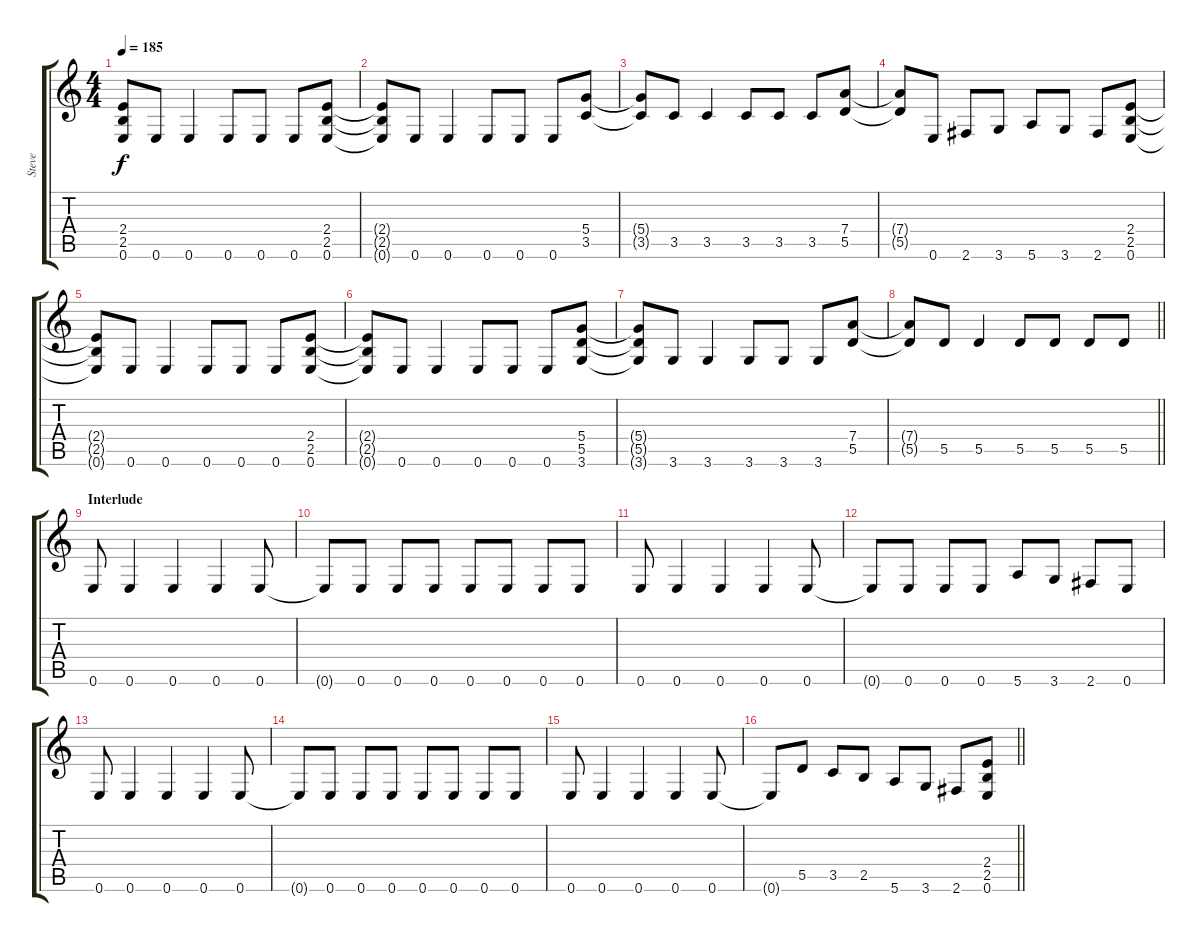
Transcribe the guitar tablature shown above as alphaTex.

\track ("Steve" "Steve") {instrument electricbassfinger}
\staff {score tabs}
\tuning (E4 B3 G3 D3 A2 E2) {hide}
\ts (4 4)
\tempo 185
\clef g2
\ks c
(2.4{t} 2.5{t} 0.6{t}).8{dy f} 0.6.8 0.6.4 0.6.8 0.6.8 0.6.8 (2.4 2.5 0.6).8 |
(2.4{t} 2.5{t} 0.6{t}).8 0.6.8 0.6.4 0.6.8 0.6.8 0.6.8 (5.4 3.5).8 |
(5.4{t} 3.5{t}).8 3.5.8 3.5.4 3.5.8 3.5.8 3.5.8 (7.4 5.5).8 |
(7.4{t} 5.5{t}).8 0.6.8 2.6.8 3.6.8 5.6.8 3.6.8 2.6.8 (2.4 2.5 0.6).8 |
(2.4{t} 2.5{t} 0.6{t}).8 0.6.8 0.6.4 0.6.8 0.6.8 0.6.8 (2.4 2.5 0.6).8 |
(2.4{t} 2.5{t} 0.6{t}).8 0.6.8 0.6.4 0.6.8 0.6.8 0.6.8 (5.4 5.5 3.6).8 |
(5.4{t} 5.5{t} 3.6{t}).8 3.6.8 3.6.4 3.6.8 3.6.8 3.6.8 (7.4 5.5).8 |
\barLineRight lightlight
(7.4{t} 5.5{t}).8 5.5.8 5.5.4 5.5.8 5.5.8 5.5.8 5.5.8 |
\section ("" "Interlude")
0.6.8 0.6.4 0.6.4 0.6.4 0.6.8 |
0.6{t}.8 0.6.8 0.6.8 0.6.8 0.6.8 0.6.8 0.6.8 0.6.8 |
0.6.8 0.6.4 0.6.4 0.6.4 0.6.8 |
0.6{t}.8 0.6.8 0.6.8 0.6.8 5.6.8 3.6.8 2.6.8 0.6.8 |
0.6.8 0.6.4 0.6.4 0.6.4 0.6.8 |
0.6{t}.8 0.6.8 0.6.8 0.6.8 0.6.8 0.6.8 0.6.8 0.6.8 |
0.6.8 0.6.4 0.6.4 0.6.4 0.6.8 |
\barLineRight lightlight
0.6{t}.8 5.5.8 3.5.8 2.5.8 5.6.8 3.6.8 2.6.8 (2.4 2.5 0.6).8
